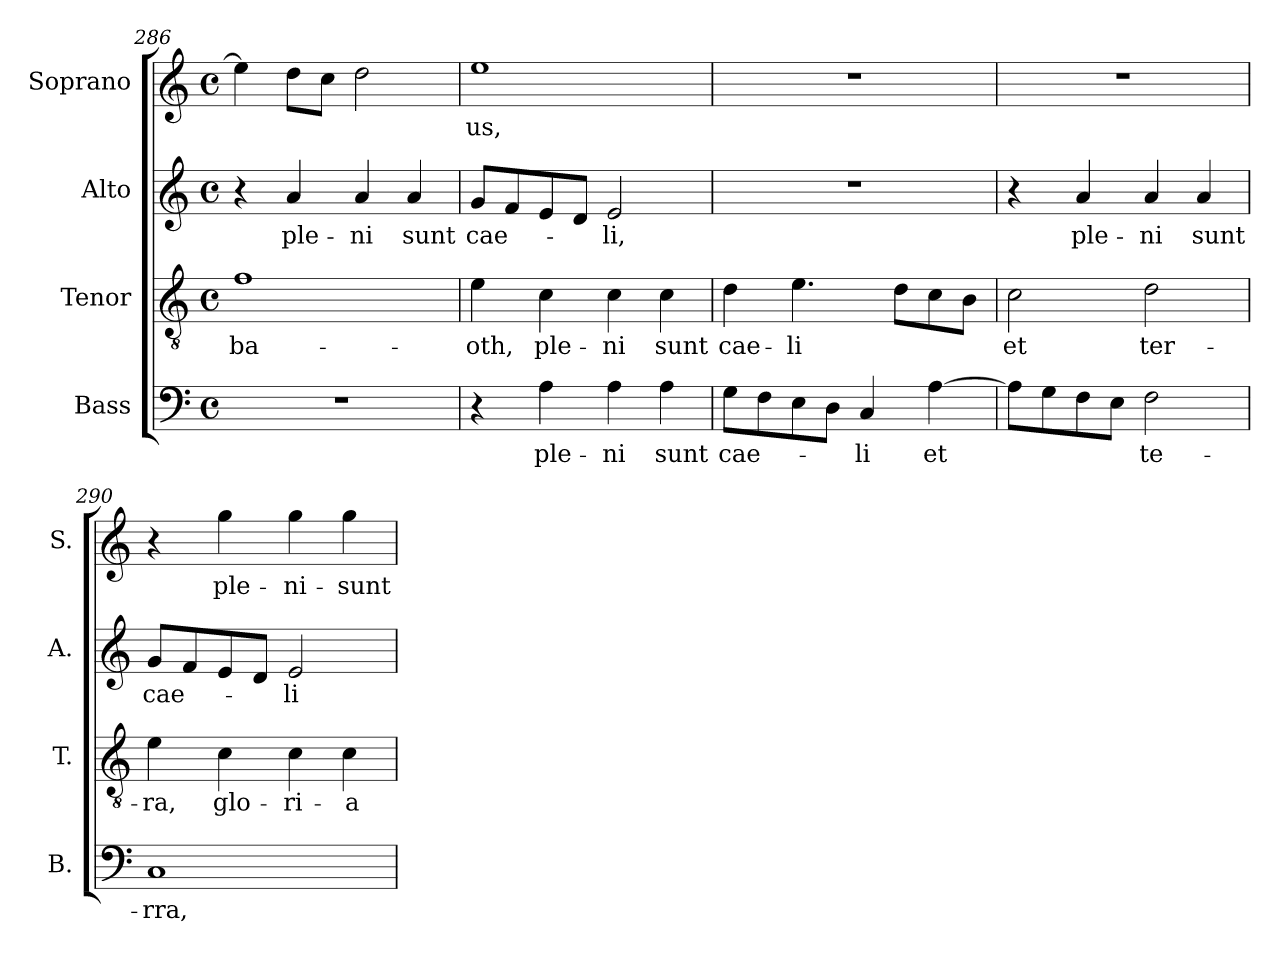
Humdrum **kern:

**kern	**text	**kern	**text	**kern	**text	**kern	**text
*part4	*part4	*part3	*part3	*part2	*part2	*part1	*part1
*staff4	*staff4	*staff3	*staff3	*staff2	*staff2	*staff1	*staff1
*I"Bass	*	*I"Tenor	*	*I"Alto	*	*I"Soprano	*
*I'B.	*	*I'T.	*	*I'A.	*	*I'S.	*
*clefF4	*	*clefGv2	*	*clefG2	*	*clefG2	*
*	*	*ITrd7c12	*	*	*	*	*
*k[]	*	*k[]	*	*k[]	*	*k[]	*
*C:	*	*C:	*	*C:	*	*C:	*
*M4/4	*	*M4/4	*	*M4/4	*	*M4/4	*
*met(c)	*	*met(c)	*	*met(c)	*	*met(c)	*
=286	=286	=286	=286	=286	=286	=286	=286
!	!	!	!LO:LY:b:color=#000000	!	!	!	!
1r	.	1Fi	-ba-	4r	.	4eei\]	.
!	!	!	!	!	!LO:LY:b:color=#000000	!	!
.	.	.	.	4ai/	ple-	8ddi\L	.
.	.	.	.	.	.	8cci\J	.
!	!	!	!	!	!LO:LY:b:color=#000000	!	!
.	.	.	.	4ai/	-ni	2ddi\	.
!	!	!	!	!	!LO:LY:b:color=#000000	!	!
.	.	.	.	4ai/	sunt	.	.
=287	=287	=287	=287	=287	=287	=287	=287
!	!	!	!LO:LY:b:color=#000000	!	!	!	!
!	!	!	!	!	!LO:LY:b:color=#000000	!	!
!	!	!	!	!	!	!	!LO:LY:b:color=#000000
4r	.	4Ei\	-oth,	8gi/L	cae-	1eei	-us,
.	.	.	.	8fi/	.	.	.
!	!LO:LY:b:color=#000000	!	!	!	!	!	!
!	!	!	!LO:LY:b:color=#000000	!	!	!	!
4Ai\	ple-	4Ci\	ple-	8ei/	.	.	.
.	.	.	.	8di/J	.	.	.
!	!LO:LY:b:color=#000000	!	!	!	!	!	!
!	!	!	!LO:LY:b:color=#000000	!	!	!	!
!	!	!	!	!	!LO:LY:b:color=#000000	!	!
4Ai\	-ni	4Ci\	-ni	2ei/	-li,	.	.
!	!LO:LY:b:color=#000000	!	!	!	!	!	!
!	!	!	!LO:LY:b:color=#000000	!	!	!	!
4Ai\	sunt	4Ci\	sunt	.	.	.	.
=288	=288	=288	=288	=288	=288	=288	=288
!	!LO:LY:b:color=#000000	!	!	!	!	!	!
!	!	!	!LO:LY:b:color=#000000	!	!	!	!
8Gi\L	cae-	4Di\	cae-	1r	.	1r	.
8Fi\	.	.	.	.	.	.	.
!	!	!	!LO:LY:b:color=#000000	!	!	!	!
8Ei\	.	4.Ei\	-li	.	.	.	.
8Di\J	.	.	.	.	.	.	.
!	!LO:LY:b:color=#000000	!	!	!	!	!	!
4Ci/	-li	.	.	.	.	.	.
.	.	8Di\L	.	.	.	.	.
!	!LO:LY:b:color=#000000	!	!	!	!	!	!
[4Ai\	et	8Ci\	.	.	.	.	.
.	.	8BBi\J	.	.	.	.	.
!!LO:LB:g=z
=289	=289	=289	=289	=289	=289	=289	=289
!	!	!	!LO:LY:b:color=#000000	!	!	!	!
8Ai\L]	.	2Ci\	et	4r	.	1r	.
8Gi\	.	.	.	.	.	.	.
!	!	!	!	!	!LO:LY:b:color=#000000	!	!
8Fi\	.	.	.	4ai/	ple-	.	.
8Ei\J	.	.	.	.	.	.	.
!	!LO:LY:b:color=#000000	!	!	!	!	!	!
!	!	!	!LO:LY:b:color=#000000	!	!	!	!
!	!	!	!	!	!LO:LY:b:color=#000000	!	!
2Fi\	te-	2Di\	ter-	4ai/	-ni	.	.
!	!	!	!	!	!LO:LY:b:color=#000000	!	!
.	.	.	.	4ai/	sunt	.	.
=290	=290	=290	=290	=290	=290	=290	=290
!	!LO:LY:b:color=#000000	!	!	!	!	!	!
!	!	!	!LO:LY:b:color=#000000	!	!	!	!
!	!	!	!	!	!LO:LY:b:color=#000000	!	!
1Ci	-rra,	4Ei\	-ra,	8gi/L	cae-	4r	.
.	.	.	.	8fi/	.	.	.
!	!	!	!LO:LY:b:color=#000000	!	!	!	!
!	!	!	!	!	!	!	!LO:LY:b:color=#000000
.	.	4Ci\	glo-	8ei/	.	4ggi\	ple-
.	.	.	.	8di/J	.	.	.
!	!	!	!LO:LY:b:color=#000000	!	!	!	!
!	!	!	!	!	!LO:LY:b:color=#000000	!	!
!	!	!	!	!	!	!	!LO:LY:b:color=#000000
.	.	4Ci\	-ri-	2ei/	-li	4ggi\	-ni-
!	!	!	!LO:LY:b:color=#000000	!	!	!	!
!	!	!	!	!	!	!	!LO:LY:b:color=#000000
.	.	4Ci\	-a	.	.	4ggi\	-sunt
=	=	=	=	=	=	=	=
*-	*-	*-	*-	*-	*-	*-	*-
